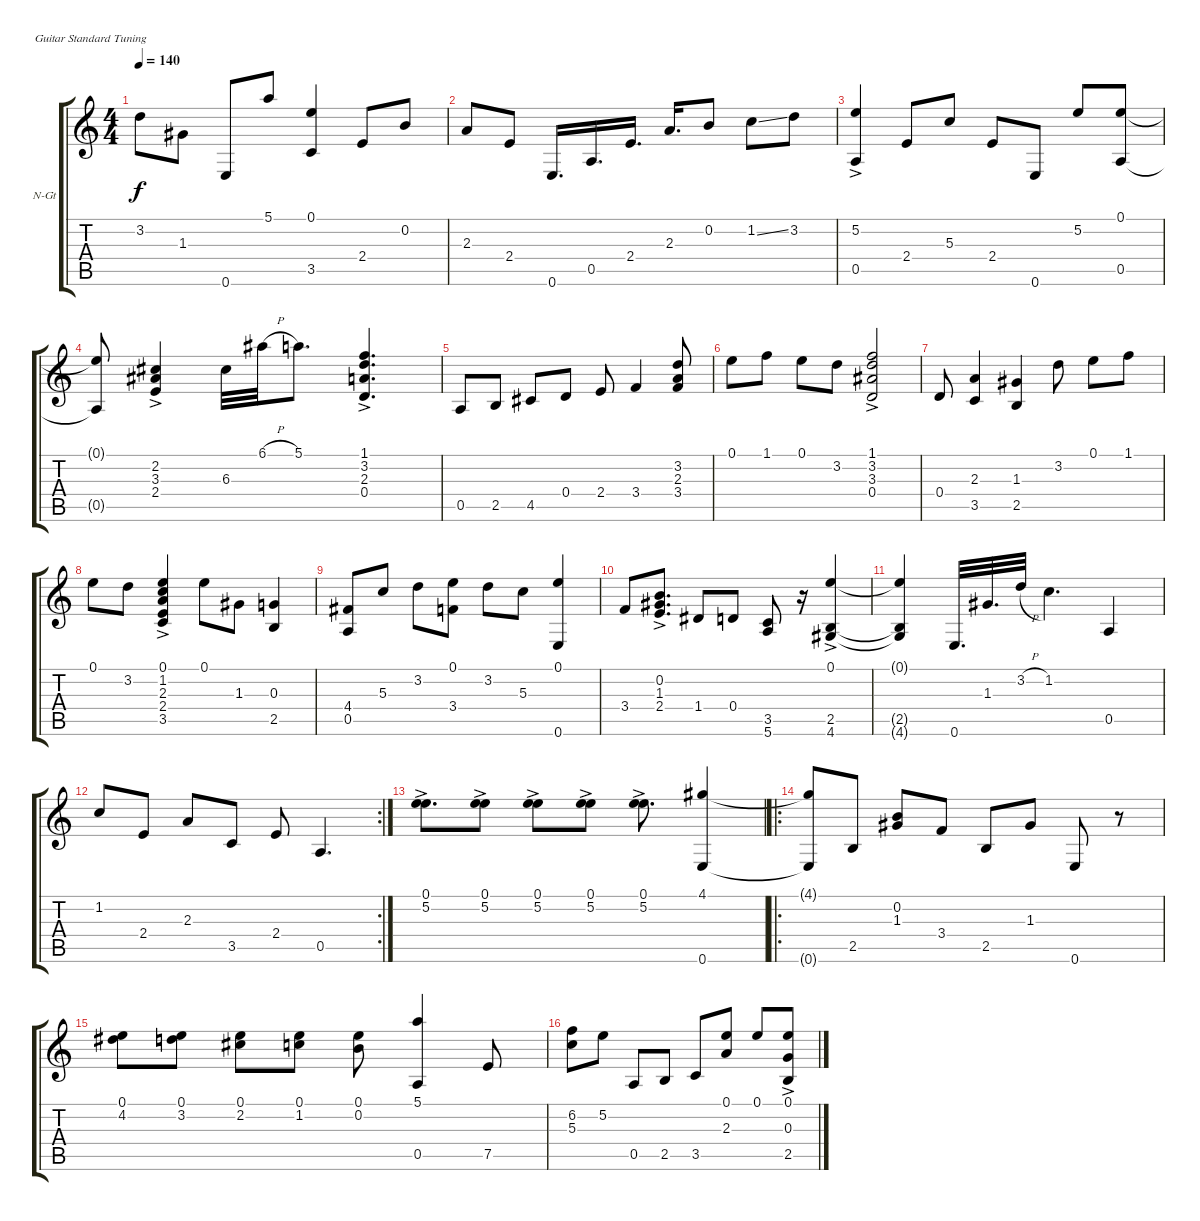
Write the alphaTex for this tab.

\bracketExtendMode groupsimilarinstruments
\firstSystemTrackNameOrientation horizontal
\otherSystemsTrackNameOrientation horizontal
\track ("Pista 1" "N-Gt") {instrument acousticguitarnylon}
\staff {score tabs}
\tuning (E4 B3 G3 D3 A2 E2)
\ts (4 4)
\tempo 140
\clef g2
\ks c
3.2.8{dy f} 1.3.8 0.6.8 5.1.8 (0.1 3.5).4 2.4.8 0.2.8 |
2.3.8 2.4.8 0.6.16{d} 0.5.16{d} 2.4.16{d} 2.3.16{d} 0.2.8 1.2{ss}.8 3.2.8 |
(5.2{ac} 0.5{ac}).4 2.4.8 5.3.8 2.4.8 0.6.8 5.2.8 (0.1 0.5).8 |
(0.1{t} 0.5{t}).8 (2.2{ac} 3.3{ac} 2.4{ac}).4 6.3.32 6.1{h}.32 5.1.8{d} (1.1{ac} 3.2{ac} 2.3{ac} 0.4{ac}).4{d} |
0.5.8 2.5.8 4.5.8 0.4.8 2.4.8 3.4.4 (3.2 2.3 3.4).8 |
0.1.8 1.1.8 0.1.8 3.2.8 (1.1{ac} 3.2{ac} 3.3{ac} 0.4).2 |
0.4.8 (2.3 3.5).4 (1.3 2.5).4 3.2.8 0.1.8 1.1.8 |
0.1.8 3.2.8 (0.1{ac} 1.2{ac} 2.3{ac} 2.4{ac} 3.5{ac}).4 0.1.8 1.3.8 (0.3 2.5).4 |
(4.4 0.5).8 5.3.8 3.2.8 (0.1 3.4).8 3.2.8 5.3.8 (0.1 0.6).4 |
3.4.8 (0.2{ac} 1.3{ac} 2.4{ac}).8{d} 1.4.8 0.4.8 (3.5 5.6).8 r.16 (0.1{ac} 2.5{ac} 4.6{ac}).4 |
(0.1{t} 2.5{t} 4.6{t}).4 0.6.32{d} 1.3.32{d} 3.2{h}.32 1.2.4{d} 0.5.4 |
\rc 2
1.2.8 2.4.8 2.3.8 3.5.8 2.4.8 0.5.4{d} |
(0.1{ac} 5.2{ac}).8{d} (0.1{ac} 5.2{ac}).8 (0.1{ac} 5.2{ac}).8 (0.1{ac} 5.2{ac}).8 (0.1{ac} 5.2{ac}).8{d} (4.1 0.6).4 |
\ro
(4.1{t} 0.6{t}).8 2.5.8 (0.2 1.3).8 3.4.8 2.5.8 1.3.8 0.6.8 r.8 |
(0.1 4.2).8 (0.1 3.2).8 (0.1 2.2).8 (0.1 1.2).8 (0.1 0.2).8 (5.1 0.5).4 7.5.8 |
(6.2 5.3).8 5.2.8 0.5.8 2.5.8 3.5.8 (0.1 2.3).8 0.1.8 (0.1{ac} 0.3{ac} 2.5{ac}).8
